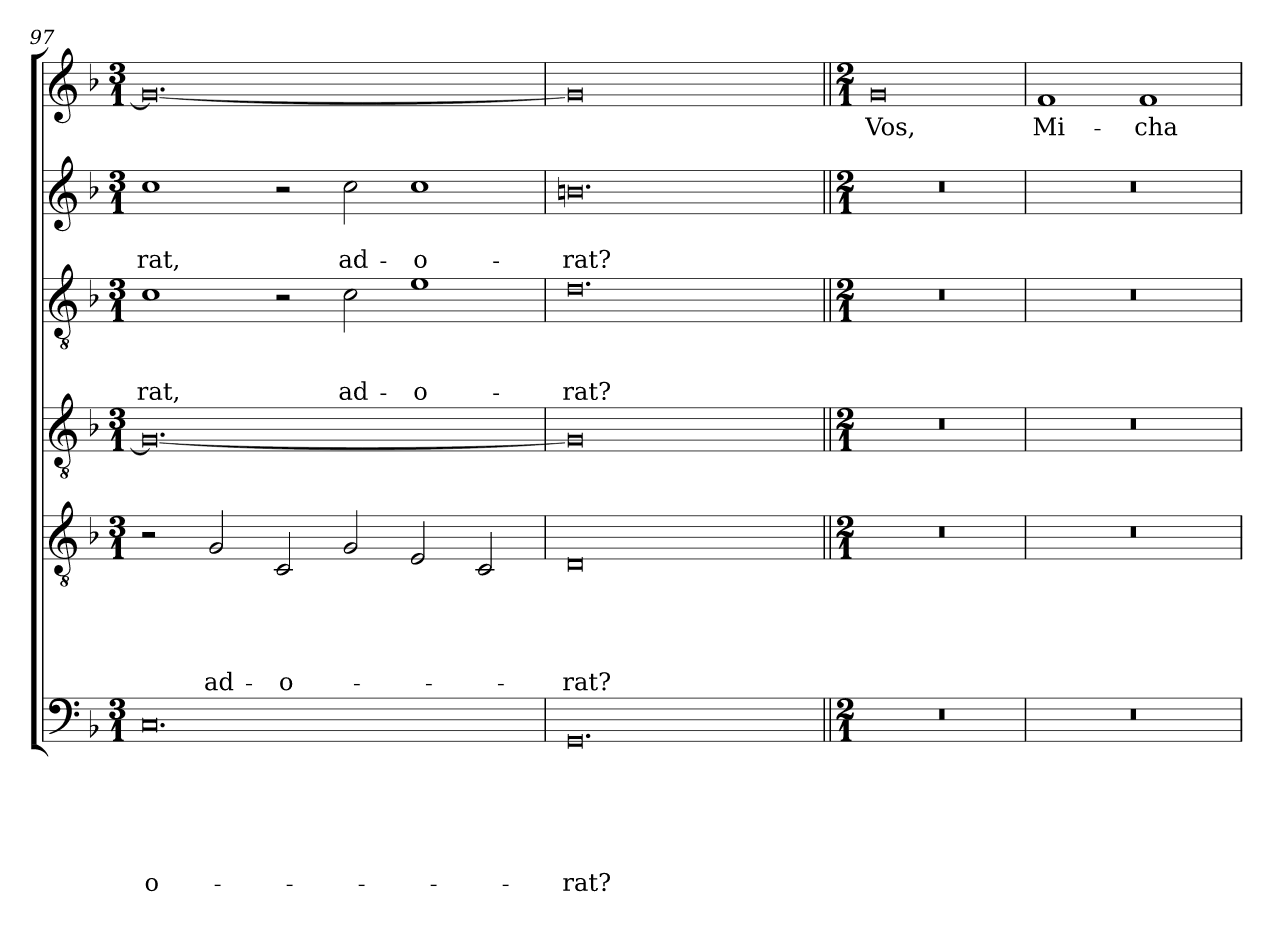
**kern	**text	**text	**text	**text	**text	**text	**kern	**text	**text	**text	**text	**text	**kern	**kern	**text	**text	**text	**kern	**text	**text	**kern	**text
*part6	*part6	*part6	*part6	*part6	*part6	*part6	*part5	*part5	*part5	*part5	*part5	*part5	*part4	*part3	*part3	*part3	*part3	*part2	*part2	*part2	*part1	*part1
*staff6	*staff6	*staff6	*staff6	*staff6	*staff6	*staff6	*staff5	*staff5	*staff5	*staff5	*staff5	*staff5	*staff4	*staff3	*staff3	*staff3	*staff3	*staff2	*staff2	*staff2	*staff1	*staff1
*clefF4	*	*	*	*	*	*	*clefGv2	*	*	*	*	*	*clefGv2	*clefGv2	*	*	*	*clefG2	*	*	*clefG2	*
*k[b-]	*	*	*	*	*	*	*k[b-]	*	*	*	*	*	*k[b-]	*k[b-]	*	*	*	*k[b-]	*	*	*k[b-]	*
*F:	*	*	*	*	*	*	*F:	*	*	*	*	*	*F:	*F:	*	*	*	*F:	*	*	*F:	*
*M3/1	*	*	*	*	*	*	*M3/1	*	*	*	*	*	*M3/1	*M3/1	*	*	*	*M3/1	*	*	*M3/1	*
=97	=97	=97	=97	=97	=97	=97	=97	=97	=97	=97	=97	=97	=97	=97	=97	=97	=97	=97	=97	=97	=97	=97
!	!	!	!	!	!	!LO:LY:b	!	!	!	!	!	!	!	!	!	!	!LO:LY:b	!	!	!LO:LY:b	!	!
0.C	.	.	.	.	.	-o-	2r	.	.	.	.	.	0.G_	1c	.	.	-rat,	1cc	.	-rat,	0.g_	.
!	!	!	!	!	!	!	!	!	!	!	!	!LO:LY:b	!	!	!	!	!	!	!	!	!	!
.	.	.	.	.	.	.	2G/	.	.	.	.	ad-	.	.	.	.	.	.	.	.	.	.
!	!	!	!	!	!	!	!	!	!	!	!	!LO:LY:b	!	!	!	!	!	!	!	!	!	!
.	.	.	.	.	.	.	2C/	.	.	.	.	-o-	.	2r	.	.	.	2r	.	.	.	.
!	!	!	!	!	!	!	!	!	!	!	!	!	!	!	!	!	!LO:LY:b	!	!	!LO:LY:b	!	!
.	.	.	.	.	.	.	2G/	.	.	.	.	.	.	2c\	.	.	ad-	2cc\	.	ad-	.	.
!	!	!	!	!	!	!	!	!	!	!	!	!	!	!	!	!	!LO:LY:b	!	!	!LO:LY:b	!	!
.	.	.	.	.	.	.	2E/	.	.	.	.	.	.	1e	.	.	-o-	1cc	.	-o-	.	.
.	.	.	.	.	.	.	2C/	.	.	.	.	.	.	.	.	.	.	.	.	.	.	.
=98	=98	=98	=98	=98	=98	=98	=98	=98	=98	=98	=98	=98	=98	=98	=98	=98	=98	=98	=98	=98	=98	=98
!	!	!	!	!	!	!LO:LY:b	!	!	!	!	!	!LO:LY:b	!	!	!	!	!LO:LY:b	!	!	!LO:LY:b	!	!
0.GG	.	.	.	.	.	-rat?	0D	.	.	.	.	-rat?	0G]	0.d	.	.	-rat?	0.b	.	-rat?	0g]	.
.	.	.	.	.	.	.	1ryy	.	.	.	.	.	1ryy	.	.	.	.	.	.	.	1ryy	.
=98X1||	=98X1||	=98X1||	=98X1||	=98X1||	=98X1||	=98X1||	=98X1||	=98X1||	=98X1||	=98X1||	=98X1||	=98X1||	=98X1||	=98X1||	=98X1||	=98X1||	=98X1||	=98X1||	=98X1||	=98X1||	=98X1||	=98X1||
*M2/1	*	*	*	*	*	*	*M2/1	*	*	*	*	*	*M2/1	*M2/1	*	*	*	*M2/1	*	*	*M2/1	*
!	!	!	!	!	!	!	!	!	!	!	!	!	!	!	!	!	!	!	!	!	!	!LO:LY:b
0r	.	.	.	.	.	.	0r	.	.	.	.	.	0r	0r	.	.	.	0r	.	.	0g	Vos,
=99	=99	=99	=99	=99	=99	=99	=99	=99	=99	=99	=99	=99	=99	=99	=99	=99	=99	=99	=99	=99	=99	=99
!	!	!	!	!	!	!	!	!	!	!	!	!	!	!	!	!	!	!	!	!	!	!LO:LY:b
0r	.	.	.	.	.	.	0r	.	.	.	.	.	0r	0r	.	.	.	0r	.	.	1f	Mi-
!	!	!	!	!	!	!	!	!	!	!	!	!	!	!	!	!	!	!	!	!	!	!LO:LY:b
.	.	.	.	.	.	.	.	.	.	.	.	.	.	.	.	.	.	.	.	.	1f	-cha-
=	=	=	=	=	=	=	=	=	=	=	=	=	=	=	=	=	=	=	=	=	=	=
*-	*-	*-	*-	*-	*-	*-	*-	*-	*-	*-	*-	*-	*-	*-	*-	*-	*-	*-	*-	*-	*-	*-
